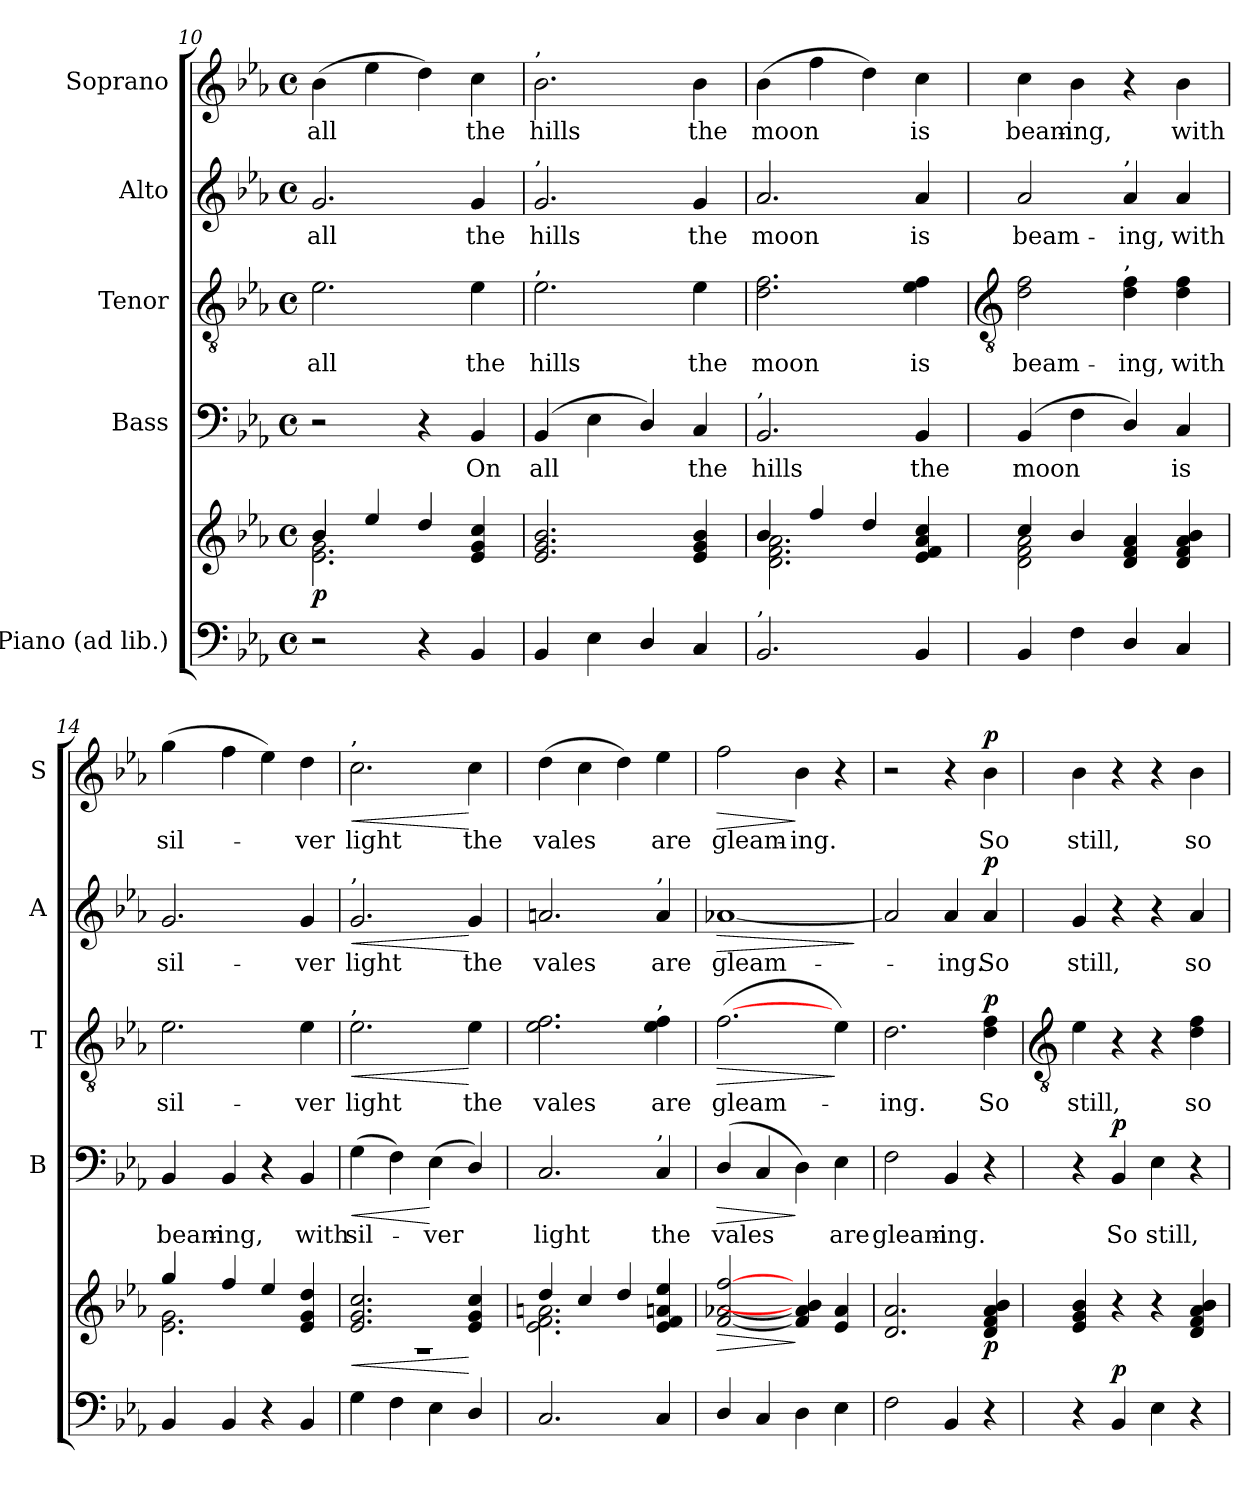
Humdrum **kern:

**kern	**kern	**dynam	**kern	**text	**dynam	**kern	**text	**dynam	**kern	**text	**dynam	**kern	**text	**dynam
*part5	*part5	*part5	*part4	*part4	*part4	*part3	*part3	*part3	*part2	*part2	*part2	*part1	*part1	*part1
*staff6	*staff5	*staff5/6	*staff4	*staff4	*staff4	*staff3	*staff3	*staff3	*staff2	*staff2	*staff2	*staff1	*staff1	*staff1
*I"Piano (ad lib.)	*	*	*I"Bass	*	*	*I"Tenor	*	*	*I"Alto	*	*	*I"Soprano	*	*
*	*	*	*I'B	*	*	*I'T	*	*	*I'A	*	*	*I'S	*	*
*clefF4	*clefG2	*	*clefF4	*	*	*clefGv2	*	*	*clefG2	*	*	*clefG2	*	*
*k[b-e-a-]	*k[b-e-a-]	*	*k[b-e-a-]	*	*	*k[b-e-a-]	*	*	*k[b-e-a-]	*	*	*k[b-e-a-]	*	*
*E-:	*E-:	*	*E-:	*	*	*E-:	*	*	*E-:	*	*	*E-:	*	*
*M4/4	*M4/4	*	*M4/4	*	*	*M4/4	*	*	*M4/4	*	*	*M4/4	*	*
*met(c)	*met(c)	*	*met(c)	*	*	*met(c)	*	*	*met(c)	*	*	*met(c)	*	*
=10	=10	=10	=10	=10	=10	=10	=10	=10	=10	=10	=10	=10	=10	=10
*	*^	*	*	*	*	*	*	*	*	*	*	*	*	*
!	!	!	!LO:DY:b	!	!	!	!	!LO:LY:b	!	!	!LO:LY:b	!	!	!LO:LY:b	!
2r	4b-/	2.e-\ 2.g\	p	2r	.	.	2.e-	all	.	2.g	all	.	(>4b-	all	.
.	4ee-/	.	.	.	.	.	.	.	.	.	.	.	4ee-	.	.
4r	4dd/	.	.	4r	.	.	.	.	.	.	.	.	4dd)	.	.
!	!	!	!	!	!LO:LY:b	!	!	!LO:LY:b	!	!	!LO:LY:b	!	!	!LO:LY:b	!
4BB-	4e-/ 4g/ 4cc/	4ryy	.	4BB-	On	.	4e-	the	.	4g	the	.	4cc	the	.
=11	=11	=11	=11	=11	=11	=11	=11	=11	=11	=11	=11	=11	=11	=11	=11
!	!	!	!	!	!	!	!	!	!	!	!	!	!LO:TX:a:t=,	!	!
!	!	!	!	!	!	!	!	!	!	!LO:TX:a:t=,	!	!	!	!	!
!	!	!	!	!	!	!	!LO:TX:a:t=,	!	!	!	!	!	!	!	!
!	!	!	!	!	!LO:LY:b	!	!	!LO:LY:b	!	!	!LO:LY:b	!	!	!LO:LY:b	!
4BB-	2.e-/ 2.g/ 2.b-/	1ryy	.	(>4BB-	all	.	2.e-	hills	.	2.g	hills	.	2.b-	hills	.
4E-	.	.	.	4E-	.	.	.	.	.	.	.	.	.	.	.
4D/	.	.	.	4D/)	.	.	.	.	.	.	.	.	.	.	.
!	!	!	!	!	!LO:LY:b	!	!	!LO:LY:b	!	!	!LO:LY:b	!	!	!LO:LY:b	!
4C	4e-/ 4g/ 4b-/	.	.	4C	the	.	4e-	the	.	4g	the	.	4b-	the	.
=12	=12	=12	=12	=12	=12	=12	=12	=12	=12	=12	=12	=12	=12	=12	=12
!	!	!	!	!LO:TX:a:t=,	!	!	!	!	!	!	!	!	!	!	!
!LO:TX:a:t=,	!	!	!	!	!	!	!	!	!	!	!	!	!	!	!
!	!	!	!	!	!LO:LY:b	!	!	!LO:LY:b	!	!	!LO:LY:b	!	!	!LO:LY:b	!
2.BB-	4b-/	2.d\ 2.f\ 2.a-\	.	2.BB-	hills	.	2.d 2.f	moon	.	2.a-	moon	.	(>4b-	moon	.
.	4ff/	.	.	.	.	.	.	.	.	.	.	.	4ff	.	.
.	4dd/	.	.	.	.	.	.	.	.	.	.	.	4dd)	.	.
!	!	!	!	!	!LO:LY:b	!	!	!LO:LY:b	!	!	!LO:LY:b	!	!	!LO:LY:b	!
4BB-	4e-/ 4f/ 4a-/ 4cc/	4ryy	.	4BB-	the	.	4e- 4f	is	.	4a-	is	.	4cc	is	.
!!LO:LB:g=z
=13	=13	=13	=13	=13	=13	=13	=13	=13	=13	=13	=13	=13	=13	=13	=13
*	*	*	*	*	*	*	*clefGv2	*	*	*	*	*	*	*	*
!	!	!	!	!	!LO:LY:b	!	!	!LO:LY:b	!	!	!LO:LY:b	!	!	!LO:LY:b	!
4BB-	4cc/	2d\ 2f\ 2a-\	.	(>4BB-	moon	.	2d 2f	beam-	.	2a-	beam-	.	4cc	beam-	.
!	!	!	!	!	!	!	!	!	!	!	!	!	!	!LO:LY:b	!
4F	4b-/	.	.	4F	.	.	.	.	.	.	.	.	4b-	-ing,	.
!	!	!	!	!	!	!	!	!	!	!LO:TX:a:t=,	!	!	!	!	!
!	!	!	!	!	!	!	!LO:TX:a:t=,	!	!	!	!	!	!	!	!
!	!	!	!	!	!	!	!	!LO:LY:b	!	!	!LO:LY:b	!	!	!	!
4D/	4d/ 4f/ 4a-/	2ryy	.	4D/)	.	.	4d 4f	-ing,	.	4a-	-ing,	.	4r	.	.
!	!	!	!	!	!LO:LY:b	!	!	!LO:LY:b	!	!	!LO:LY:b	!	!	!LO:LY:b	!
4C	4d/ 4f/ 4a-/ 4b-/	.	.	4C	is	.	4d 4f	with	.	4a-	with	.	4b-	with	.
=14	=14	=14	=14	=14	=14	=14	=14	=14	=14	=14	=14	=14	=14	=14	=14
!	!	!	!	!	!LO:LY:b	!	!	!LO:LY:b	!	!	!LO:LY:b	!	!	!LO:LY:b	!
4BB-	4gg/	2.e-\ 2.g\	.	4BB-	beam-	.	2.e-	sil-	.	2.g	sil-	.	(>4gg	sil-	.
!	!	!	!	!	!LO:LY:b	!	!	!	!	!	!	!	!	!	!
4BB-	4ff/	.	.	4BB-	-ing,	.	.	.	.	.	.	.	4ff	.	.
4r	4ee-/	.	.	4r	.	.	.	.	.	.	.	.	4ee-)	.	.
!	!	!	!	!	!LO:LY:b	!	!	!LO:LY:b	!	!	!LO:LY:b	!	!	!LO:LY:b	!
4BB-	4e-/ 4g/ 4dd/	4ryy	.	4BB-	with	.	4e-	-ver	.	4g	-ver	.	4dd	ver	.
=15	=15	=15	=15	=15	=15	=15	=15	=15	=15	=15	=15	=15	=15	=15	=15
!	!	!	!	!	!	!	!	!	!	!	!	!	!LO:TX:a:t=,	!	!
!	!	!	!	!	!	!	!	!	!	!LO:TX:a:t=,	!	!	!	!	!
!	!	!	!	!	!	!	!LO:TX:a:t=,	!	!	!	!	!	!	!	!
!	!	!	!LO:HP:b	!	!LO:LY:b	!LO:HP:b	!	!LO:LY:b	!LO:HP:b	!	!LO:LY:b	!LO:HP:b	!	!LO:LY:b	!LO:HP:b
4G	2.e-/ 2.g/ 2.cc/	1r	<	(>4G	sil-	<	2.e-	light	<	2.g	light	<	2.cc	light	<
4F	.	.	.	4F)	.	.	.	.	.	.	.	.	.	.	.
!	!	!	!	!	!LO:LY:b	!	!	!	!	!	!	!	!	!	!
4E-	.	.	.	(<4E-	ver	[	.	.	.	.	.	.	.	.	.
!	!	!	!	!	!	!	!	!LO:LY:b	!	!	!LO:LY:b	!	!	!LO:LY:b	!
4D/	4e-/ 4g/ 4cc/	.	[	4D/)	.	.	4e-	the	[	4g	the	[	4cc	the	[
=16	=16	=16	=16	=16	=16	=16	=16	=16	=16	=16	=16	=16	=16	=16	=16
!	!	!	!	!	!LO:LY:b	!	!	!LO:LY:b	!	!	!LO:LY:b	!	!	!LO:LY:b	!
2.C	4dd/	2.e-\ 2.f\ 2.an\	.	2.C	light	.	2.e- 2.f	vales	.	2.an	vales	.	(>4dd	vales	.
.	4cc/	.	.	.	.	.	.	.	.	.	.	.	4cc	.	.
.	4dd/	.	.	.	.	.	.	.	.	.	.	.	4dd)	.	.
!	!	!	!	!	!	!	!	!	!	!LO:TX:a:t=,	!	!	!	!	!
!	!	!	!	!	!	!	!LO:TX:a:t=,	!	!	!	!	!	!	!	!
!	!	!	!	!LO:TX:a:t=,	!	!	!	!	!	!	!	!	!	!	!
!	!	!	!	!	!LO:LY:b	!	!	!LO:LY:b	!	!	!LO:LY:b	!	!	!LO:LY:b	!
4C	4e-/ 4f/ 4an/ 4ee-/	4ryy	.	4C	the	.	4e- 4f	are	.	4a	are	.	4ee-	are	.
=17	=17	=17	=17	=17	=17	=17	=17	=17	=17	=17	=17	=17	=17	=17	=17
!	!	!	!LO:HP:b	!	!LO:LY:b	!LO:HP:b	!	!LO:LY:b	!LO:HP:b	!	!LO:LY:b	!LO:HP:b	!	!LO:LY:b	!LO:HP:b
*	*v	*v	*	*	*	*	*	*	*	*	*	*	*	*	*
4D/	[2f/ [2a-X/ [2ff/	>	(<4D/	vales	>	(>[2.f	gleam-	>	[1a-X	gleam-	>	2ff	gleam-	>
4C	.	.	4C	.	.	.	.	.	.	.	.	.	.	.
!	!	!	!	!	!	!	!	!	!	!	!	!	!LO:LY:b	!
4D	4f/] 4a-/] 4b-/]	]	4D)	.	]	.	.	.	.	.	.	4b-	-ing.	]
!	!	!	!	!LO:LY:b	!	!	!	!	!	!	!	!	!	!
4E-	4e-/ 4a-/	.	4E-	are	.	4e-)	.	]	.	.	.	4r	.	.
.	.	.	.	.	.	.	.	.	.	.	]	.	.	.
=18	=18	=18	=18	=18	=18	=18	=18	=18	=18	=18	=18	=18	=18	=18
!	!	!	!	!LO:LY:b	!	!	!LO:LY:b	!	!	!	!	!	!	!
2F	2.d/ 2.a-/	.	2F	gleam-	.	2.d	ing.	.	2a-]	.	.	2r	.	.
!	!	!	!	!LO:LY:b	!	!	!	!	!	!LO:LY:b	!	!	!	!
4BB-	.	.	4BB-	-ing.	.	.	.	.	4a-	ing.	.	4r	.	.
!	!	!LO:DY:b	!	!	!	!	!LO:LY:b	!LO:DY:b	!	!LO:LY:b	!LO:DY:b	!	!LO:LY:b	!LO:DY:b
4r	4d/ 4f/ 4a-/ 4b-/	p	4r	.	.	4d 4f	So	p	4a-	So	p	4b-	So	p
!!LO:LB:g=z
=19	=19	=19	=19	=19	=19	=19	=19	=19	=19	=19	=19	=19	=19	=19
*	*	*	*	*	*	*clefGv2	*	*	*	*	*	*	*	*
!	!	!	!	!	!	!	!LO:LY:b	!	!	!LO:LY:b	!	!	!LO:LY:b	!
4r	4e- 4g 4b-	.	4r	.	.	4e-	still,	.	4g	still,	.	4b-	still,	.
!	!	!LO:DY:a=2	!	!LO:LY:b	!LO:DY:b	!	!	!	!	!	!	!	!	!
4BB-	4r	p	4BB-	So	p	4r	.	.	4r	.	.	4r	.	.
!	!	!	!	!LO:LY:b	!	!	!	!	!	!	!	!	!	!
4E-	4r	.	4E-	still,	.	4r	.	.	4r	.	.	4r	.	.
!	!	!	!	!	!	!	!LO:LY:b	!	!	!LO:LY:b	!	!	!LO:LY:b	!
4r	4d 4f 4a- 4b-	.	4r	.	.	4d 4f	so	.	4a-	so	.	4b-	so	.
=	=	=	=	=	=	=	=	=	=	=	=	=	=	=
*-	*-	*-	*-	*-	*-	*-	*-	*-	*-	*-	*-	*-	*-	*-
